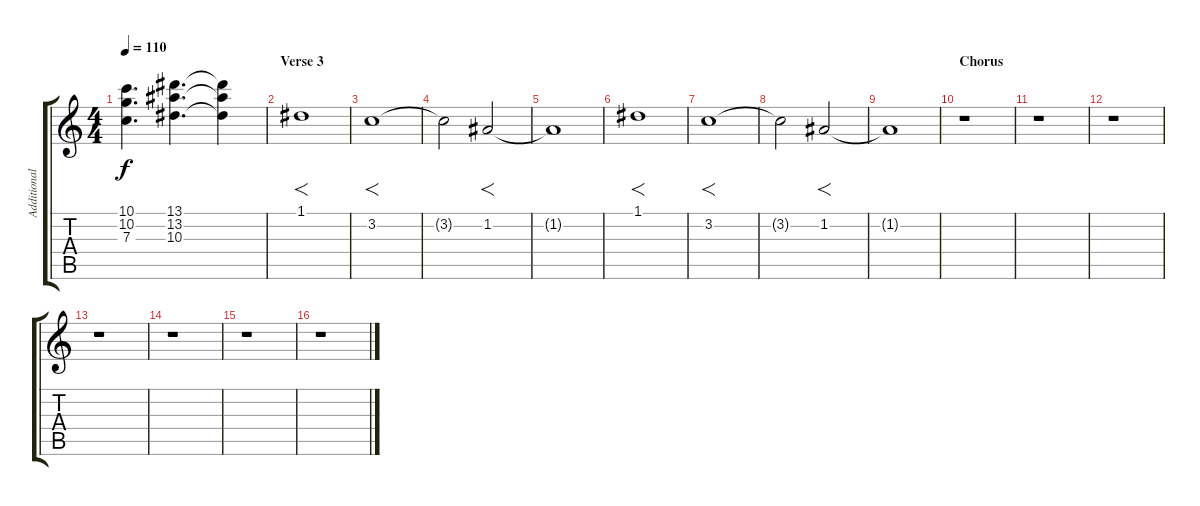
\track ("Additional Guitar/Keyboards" "Additional") {instrument distortionguitar}
\staff {score tabs}
\tuning (D4 A3 F3 C3 G2 C2) {hide}
\ts (4 4)
\tempo 110
\clef g2
\ks c
(10.1 10.2 7.3).4{d dy f} (13.1 13.2 10.3).4{d} (13.1{t} 13.2{t} 10.3{t}).4 |
\section ("" "Verse 3")
1.1.1{f volume 7 instrument fx4atmosphere} |
3.2.1{f} |
3.2{t}.2 1.2.2{f} |
1.2{t}.1 |
1.1.1{f} |
3.2.1{f} |
3.2{t}.2 1.2.2{f} |
1.2{t}.1 |
\section ("" "Chorus")
r.1{instrument distortionguitar} |
r.1 |
r.1 |
r.1 |
r.1 |
r.1 |
r.1
